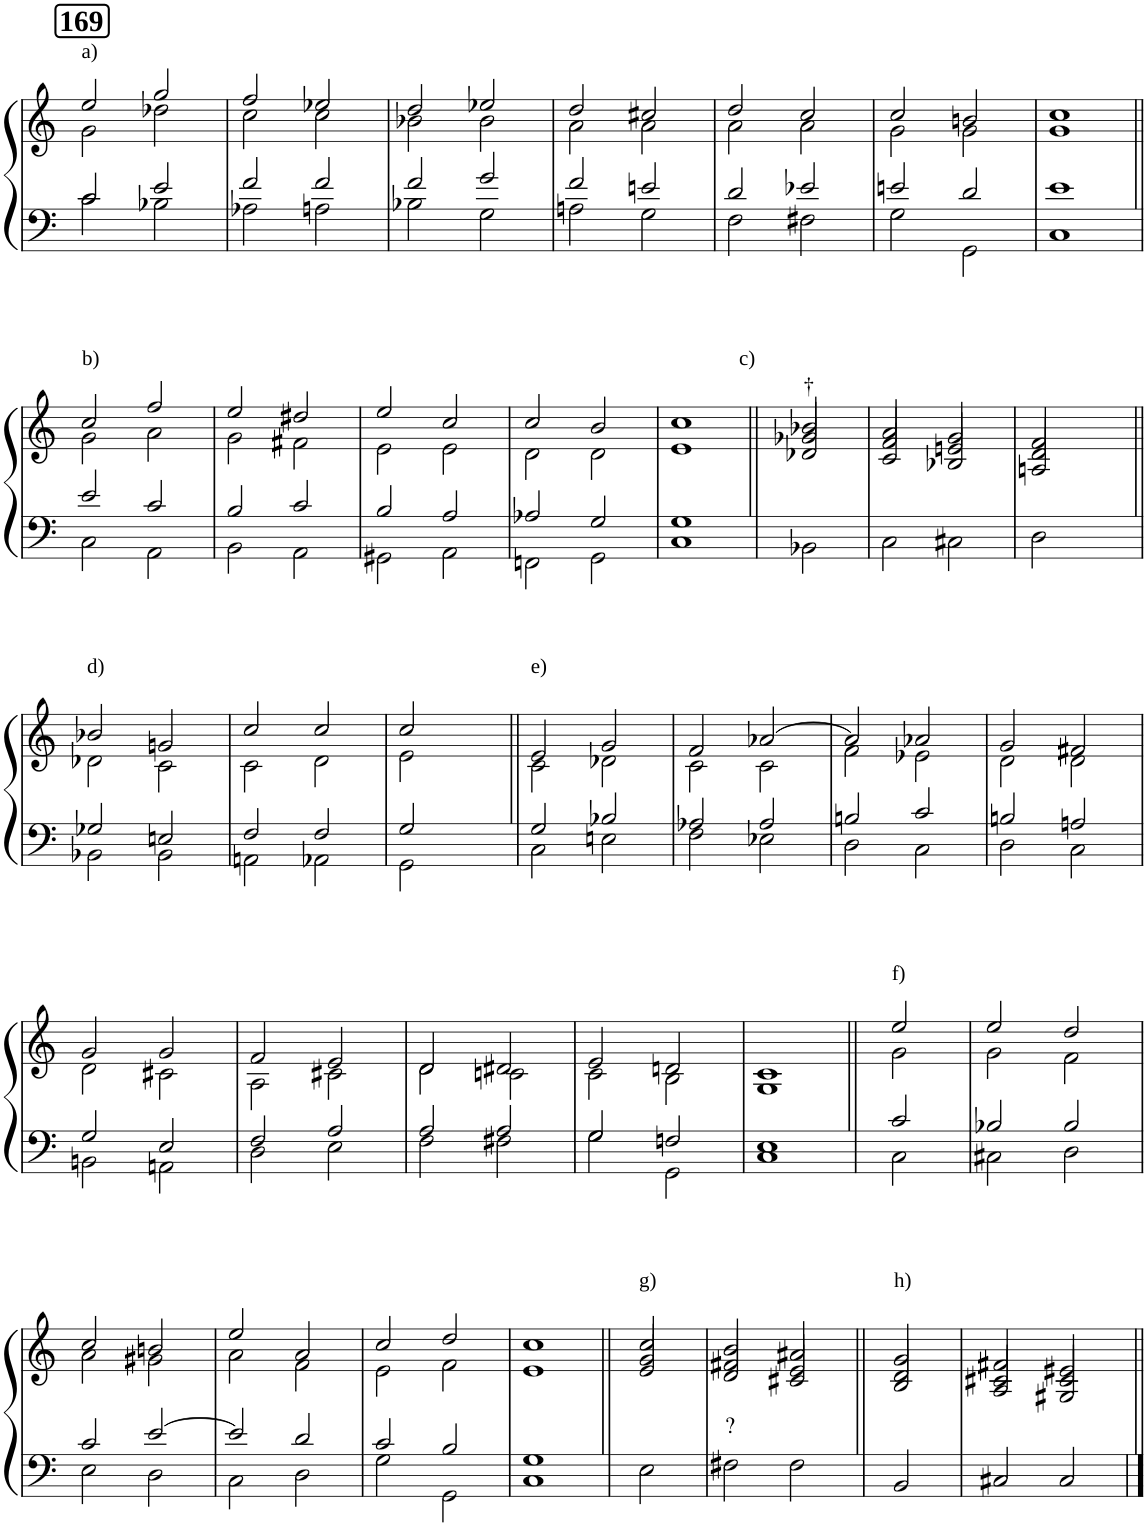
**kern	**kern	**text
*part1	*part1	*part1
*staff2	*staff1	*staff1
*I"Piano	*	*
*I'Pno	*	*
*clefF4	*clefG2	*
*k[]	*k[]	*
*M1/1	*M1/1	*
!!LO:REH:place=s1:a:B:cj:fs=14:t=169
=1	=1	=1
*^	*^	*
*	*^	*	*	*
!	!	!	!LO:TX:a:t=a)	!	!
1ryy	2c/	2c\	2ee/	2g\	.
.	2e/	2B-X\	2gg/	2dd-X\	.
=2	=2	=2	=2	=2	=2
1ryy	2f/	2A-X\	2ff/	2cc\	.
.	2f/	2An\	2ee-X/	2cc\	.
=3	=3	=3	=3	=3	=3
1ryy	2f/	2B-X\	2dd/	2b-X\	.
.	2g/	2G\	2ee-X/	2b-\	.
=4	=4	=4	=4	=4	=4
1ryy	2f/	2An\	2dd/	2a\	.
.	2en/	2G\	2cc#X/	2a\	.
=5	=5	=5	=5	=5	=5
1ryy	2d/	2F\	2dd/	2a\	.
.	2e-X/	2F#X\	2cc/	2a\	.
=6	=6	=6	=6	=6	=6
1ryy	2en/	2G\	2cc/	2g\	.
.	2d/	2GG\	2bn/	2g\	.
=7	=7	=7	=7	=7	=7
1ryy	1e	1C	1cc	1g	.
!!LO:LB:g=z	!!
=8||	=8||	=8||	=8||	=8||	=8||
!	!	!	!LO:TX:a:t=b)	!	!
1ryy	2e/	2C\	2cc/	2g\	.
.	2c/	2AA\	2ff/	2a\	.
=9	=9	=9	=9	=9	=9
1ryy	2B/	2BB\	2ee/	2g\	.
.	2c/	2AA\	2dd#X/	2f#X\	.
=10	=10	=10	=10	=10	=10
1ryy	2B/	2GG#X\	2ee/	2e\	.
.	2A/	2AA\	2cc/	2e\	.
=11	=11	=11	=11	=11	=11
1ryy	2A-X/	2FFn\	2cc/	2d\	.
.	2G/	2GG\	2b/	2d\	.
=12	=12	=12	=12	=12	=12
1ryy	1G	1C	1cc	1e	.
*	*v	*v	*	*	*
=13||	=13||	=13||	=13||	=13||
*	*	*	*^	*
1ryy	2ryy	2ryy	2ryy	2ryy	.
!	!	!LO:TX:a:t=c)	!	!	!
!	!	!	!	!	!LO:LY:a
.	2BB-X\	2b-X/	2g-X/	2d-X/	†
=14	=14	=14	=14	=14	=14
1ryy	2C\	2a/	2f/	2c/	.
.	2C#X\	2g/	2en/	2B-X/	.
=15	=15	=15	=15	=15	=15
1ryy	2D\	2f/	2d/	2An/	.
.	2ryy	2ryy	2ryy	2ryy	.
!!LO:LB:g=z
=16||	=16||	=16||	=16||	=16||	=16||
*	*^	*	*	*	*
!	!	!	!LO:TX:a:t=d)	!	!	!
*	*	*	*	*v	*v	*
1ryy	2G-X/	2BB-X\	2b-X/	2d-X\	.
.	2En/	2BB-\	2gn/	2c\	.
=17	=17	=17	=17	=17	=17
1ryy	2F/	2AAn\	2cc/	2c\	.
.	2F/	2AA-X\	2cc/	2d\	.
=18	=18	=18	=18	=18	=18
1ryy	2G/	2GG\	2cc/	2e\	.
.	2ryy	2ryy	2ryy	2ryy	.
=19||	=19||	=19||	=19||	=19||	=19||
!	!	!	!LO:TX:a:t=e)	!	!
1ryy	2G/	2C\	2e/	2c\	.
.	2B-X/	2En\	2g/	2d-X\	.
=20	=20	=20	=20	=20	=20
1ryy	2A-X/	2F\	2f/	2c\	.
.	2A-/	2E-X\	[2a-X/	2c\	.
=21	=21	=21	=21	=21	=21
1ryy	2Bn/	2D\	2a-/]	2f\	.
.	2c/	2C\	2a-X/	2e-X\	.
=22	=22	=22	=22	=22	=22
1ryy	2Bn/	2D\	2g/	2d\	.
.	2An/	2C\	2f#X/	2d\	.
!!LO:LB:g=z	!!
=23	=23	=23	=23	=23	=23
1ryy	2G/	2BBn\	2g/	2d\	.
.	2E/	2AAn\	2g/	2c#X\	.
=24	=24	=24	=24	=24	=24
1ryy	2F/	2D\	2f/	2A\	.
.	2A/	2E\	2e/	2c#X\	.
=25	=25	=25	=25	=25	=25
1ryy	2A/	2F\	2d/	2d\	.
.	2A/	2F#X\	2d#X/	2cn\	.
=26	=26	=26	=26	=26	=26
1ryy	2G/	2G\	2e/	2c\	.
.	2Fn/	2GG\	2dn/	2B\	.
=27	=27	=27	=27	=27	=27
1ryy	1E	1C	1c	1G	.
=28||	=28||	=28||	=28||	=28||	=28||
1ryy	2ryy	2ryy	2ryy	2ryy	.
!	!	!	!LO:TX:a:t=f)	!	!
.	2c/	2C\	2ee/	2g\	.
=29	=29	=29	=29	=29	=29
1ryy	2B-X/	2C#X\	2ee/	2g\	.
.	2B-/	2D\	2dd/	2f\	.
!!LO:LB:g=z	!!
=30	=30	=30	=30	=30	=30
1ryy	2c/	2E\	2cc/	2a\	.
.	[2e/	2D\	2bn/	2g#X\	.
=31	=31	=31	=31	=31	=31
1ryy	2e/]	2C\	2ee/	2a\	.
.	2d/	2D\	2a/	2f\	.
=32	=32	=32	=32	=32	=32
1ryy	2c/	2G\	2cc/	2e\	.
.	2B/	2GG\	2dd/	2f\	.
=33	=33	=33	=33	=33	=33
1ryy	1G	1C	1cc	1e	.
*	*v	*v	*	*	*
=34||	=34||	=34||	=34||	=34||
*	*	*	*^	*
1ryy	2ryy	2ryy	2ryy	2ryy	.
!	!	!LO:TX:a:t=g)	!	!	!
.	2E\	2cc/	2g/	2e/	.
=35	=35	=35	=35	=35	=35
!	!	!	!	!	!LO:LY:b
1ryy	2F#X\	2b/	2f#X/	2d/	?
.	2F#\	2a#X/	2e/	2c#X/	.
=36||	=36||	=36||	=36||	=36||	=36||
1ryy	2ryy	2ryy	2ryy	2ryy	.
!	!	!LO:TX:a:t=h)	!	!	!
.	2BB/	2g/	2d/	2B/	.
=37	=37	=37	=37	=37	=37
1ryy	2C#X/	2f#X/	2c#X/	2A/	.
.	2C#/	2e#X/	2c#/	2G#X/	.
*v	*v	*	*	*	*
*	*v	*v	*v	*
=||	=||	=||
*-	*-	*-
